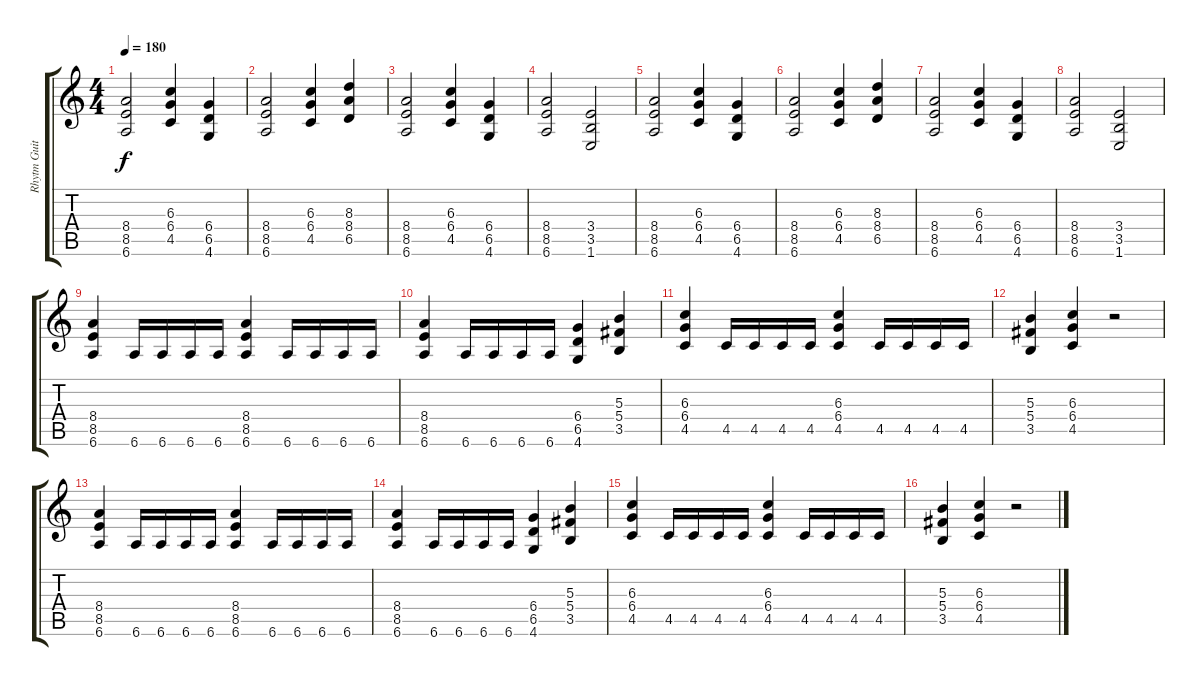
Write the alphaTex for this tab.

\track ("Rhytm Guitar" "Rhytm Guit") {instrument distortionguitar}
\staff {score tabs}
\tuning (Eb4 Bb3 Gb3 Db3 Ab2 Eb2) {hide}
\ts (4 4)
\tempo 180
\clef g2
\ks c
(8.4 8.5 6.6).2{dy f} (6.3 6.4 4.5).4 (6.4 6.5 4.6).4 |
(8.4 8.5 6.6).2 (6.3 6.4 4.5).4 (8.3 8.4 6.5).4 |
(8.4 8.5 6.6).2 (6.3 6.4 4.5).4 (6.4 6.5 4.6).4 |
(8.4 8.5 6.6).2 (3.4 3.5 1.6).2 |
(8.4 8.5 6.6).2 (6.3 6.4 4.5).4 (6.4 6.5 4.6).4 |
(8.4 8.5 6.6).2 (6.3 6.4 4.5).4 (8.3 8.4 6.5).4 |
(8.4 8.5 6.6).2 (6.3 6.4 4.5).4 (6.4 6.5 4.6).4 |
(8.4 8.5 6.6).2 (3.4 3.5 1.6).2 |
(8.4 8.5 6.6).4 6.6.16 6.6.16 6.6.16 6.6.16 (8.4 8.5 6.6).4 6.6.16 6.6.16 6.6.16 6.6.16 |
(8.4 8.5 6.6).4 6.6.16 6.6.16 6.6.16 6.6.16 (6.4 6.5 4.6).4 (5.3 5.4 3.5).4 |
(6.3 6.4 4.5).4 4.5.16 4.5.16 4.5.16 4.5.16 (6.3 6.4 4.5).4 4.5.16 4.5.16 4.5.16 4.5.16 |
(5.3 5.4 3.5).4 (6.3 6.4 4.5).4 r.2 |
(8.4 8.5 6.6).4 6.6.16 6.6.16 6.6.16 6.6.16 (8.4 8.5 6.6).4 6.6.16 6.6.16 6.6.16 6.6.16 |
(8.4 8.5 6.6).4 6.6.16 6.6.16 6.6.16 6.6.16 (6.4 6.5 4.6).4 (5.3 5.4 3.5).4 |
(6.3 6.4 4.5).4 4.5.16 4.5.16 4.5.16 4.5.16 (6.3 6.4 4.5).4 4.5.16 4.5.16 4.5.16 4.5.16 |
(5.3 5.4 3.5).4 (6.3 6.4 4.5).4 r.2
